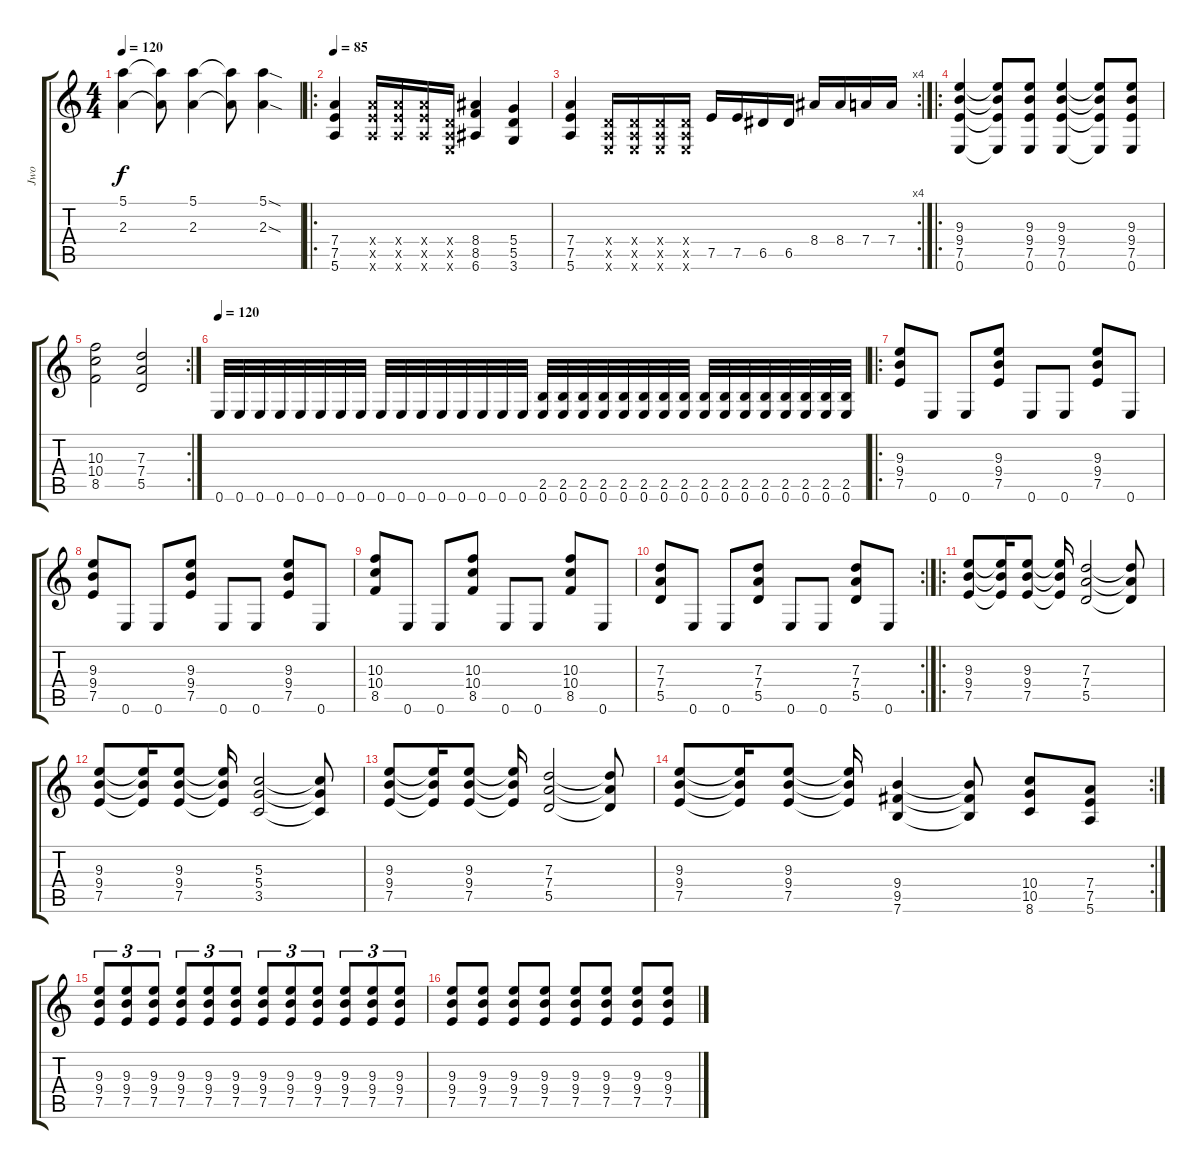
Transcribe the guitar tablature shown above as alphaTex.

\track ("Jwo" "Jwo") {instrument distortionguitar}
\staff {score tabs}
\tuning (E4 B3 G3 D3 A2 E2) {hide}
\ts (4 4)
\tempo 120
\clef g2
\ks c
(5.1 2.3).4{dy f} (5.1{t} 2.3{t}).8 (5.1 2.3).4 (5.1{t} 2.3{t}).8 (5.1{sod} 2.3{sod}).4 |
\ro
\tempo 85
(7.4 7.5 5.6).4{instrument distortionguitar} (7.4{x} 7.5{x} 5.6{x}).16 (7.4{x} 7.5{x} 5.6{x}).16 (7.4{x} 7.5{x} 5.6{x}).16 (0.4{x} 0.5{x} 0.6{x}).16 (8.4 8.5 6.6).4 (5.4 5.5 3.6).4 |
\rc 4
(7.4 7.5 5.6).4 (0.4{x} 0.5{x} 0.6{x}).16 (0.4{x} 0.5{x} 0.6{x}).16 (0.4{x} 0.5{x} 0.6{x}).16 (0.4{x} 0.5{x} 0.6{x}).16 7.5.16 7.5.16 6.5.16 6.5.16 8.4.16 8.4.16 7.4.16 7.4.16 |
\ro
(9.3 9.4 7.5 0.6).4 (9.3{t} 9.4{t} 7.5{t} 0.6{t}).8 (9.3 9.4 7.5 0.6).8 (9.3 9.4 7.5 0.6).4 (9.3{t} 9.4{t} 7.5{t} 0.6{t}).8 (9.3 9.4 7.5 0.6).8 |
\rc 2
(10.3 10.4 8.5).2 (7.3 7.4 5.5).2 |
\tempo 120
0.6.32 0.6.32 0.6.32 0.6.32 0.6.32 0.6.32 0.6.32 0.6.32 0.6.32 0.6.32 0.6.32 0.6.32 0.6.32 0.6.32 0.6.32 0.6.32 (2.5 0.6).32 (2.5 0.6).32 (2.5 0.6).32 (2.5 0.6).32 (2.5 0.6).32 (2.5 0.6).32 (2.5 0.6).32 (2.5 0.6).32 (2.5 0.6).32 (2.5 0.6).32 (2.5 0.6).32 (2.5 0.6).32 (2.5 0.6).32 (2.5 0.6).32 (2.5 0.6).32 (2.5 0.6).32 |
\ro
(9.3 9.4 7.5).8 0.6.8 0.6.8 (9.3 9.4 7.5).8 0.6.8 0.6.8 (9.3 9.4 7.5).8 0.6.8 |
(9.3 9.4 7.5).8 0.6.8 0.6.8 (9.3 9.4 7.5).8 0.6.8 0.6.8 (9.3 9.4 7.5).8 0.6.8 |
(10.3 10.4 8.5).8 0.6.8 0.6.8 (10.3 10.4 8.5).8 0.6.8 0.6.8 (10.3 10.4 8.5).8 0.6.8 |
\rc 2
(7.3 7.4 5.5).8 0.6.8 0.6.8 (7.3 7.4 5.5).8 0.6.8 0.6.8 (7.3 7.4 5.5).8 0.6.8 |
\ro
(9.3 9.4 7.5).8 (9.3{t} 9.4{t} 7.5{t}).16 (9.3 9.4 7.5).8 (9.3{t} 9.4{t} 7.5{t}).16 (7.3 7.4 5.5).2 (7.3{t} 7.4{t} 5.5{t}).8 |
(9.3 9.4 7.5).8 (9.3{t} 9.4{t} 7.5{t}).16 (9.3 9.4 7.5).8 (9.3{t} 9.4{t} 7.5{t}).16 (5.3 5.4 3.5).2 (5.3{t} 5.4{t} 3.5{t}).8 |
(9.3 9.4 7.5).8 (9.3{t} 9.4{t} 7.5{t}).16 (9.3 9.4 7.5).8 (9.3{t} 9.4{t} 7.5{t}).16 (7.3 7.4 5.5).2 (7.3{t} 7.4{t} 5.5{t}).8 |
\rc 2
(9.3 9.4 7.5).8 (9.3{t} 9.4{t} 7.5{t}).16 (9.3 9.4 7.5).8 (9.3{t} 9.4{t} 7.5{t}).16 (9.4 9.5 7.6).4 (9.4{t} 9.5{t} 7.6{t}).8 (10.4 10.5 8.6).8 (7.4 7.5 5.6).8 |
(9.3 9.4 7.5).8{tu (3 2)} (9.3 9.4 7.5).8{tu (3 2)} (9.3 9.4 7.5).8{tu (3 2)} (9.3 9.4 7.5).8{tu (3 2)} (9.3 9.4 7.5).8{tu (3 2)} (9.3 9.4 7.5).8{tu (3 2)} (9.3 9.4 7.5).8{tu (3 2)} (9.3 9.4 7.5).8{tu (3 2)} (9.3 9.4 7.5).8{tu (3 2)} (9.3 9.4 7.5).8{tu (3 2)} (9.3 9.4 7.5).8{tu (3 2)} (9.3 9.4 7.5).8{tu (3 2)} |
(9.3 9.4 7.5).8 (9.3 9.4 7.5).8 (9.3 9.4 7.5).8 (9.3 9.4 7.5).8 (9.3 9.4 7.5).8 (9.3 9.4 7.5).8 (9.3 9.4 7.5).8 (9.3 9.4 7.5).8
